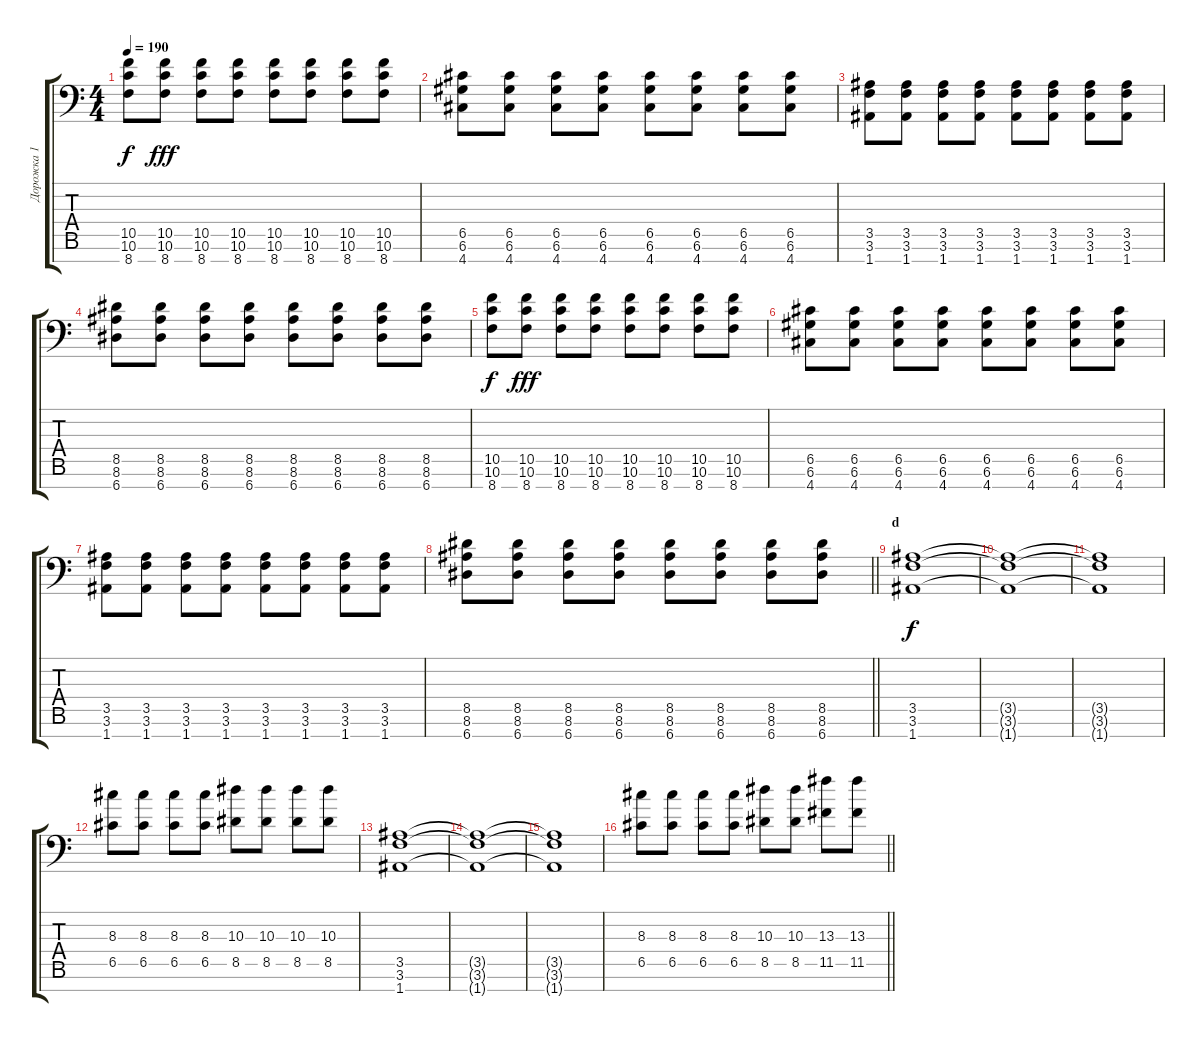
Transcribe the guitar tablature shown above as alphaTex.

\track ("Дорожка 1" "Дорожка 1") {instrument acousticguitarsteel}
\staff {score tabs}
\tuning (D4 A3 F3 C3 G2 D2 A1) {hide}
\ts (4 4)
\tempo 190
\clef f4
\ks c
(10.5 10.6 8.7).8{dy f volume 14 instrument distortionguitar} (10.5 10.6 8.7).8{dy fff} (10.5 10.6 8.7).8 (10.5 10.6 8.7).8 (10.5 10.6 8.7).8 (10.5 10.6 8.7).8 (10.5 10.6 8.7).8 (10.5 10.6 8.7).8 |
(6.5 6.6 4.7).8 (6.5 6.6 4.7).8 (6.5 6.6 4.7).8 (6.5 6.6 4.7).8 (6.5 6.6 4.7).8 (6.5 6.6 4.7).8 (6.5 6.6 4.7).8 (6.5 6.6 4.7).8 |
(3.5 3.6 1.7).8 (3.5 3.6 1.7).8 (3.5 3.6 1.7).8 (3.5 3.6 1.7).8 (3.5 3.6 1.7).8 (3.5 3.6 1.7).8 (3.5 3.6 1.7).8 (3.5 3.6 1.7).8 |
(8.5 8.6 6.7).8 (8.5 8.6 6.7).8 (8.5 8.6 6.7).8 (8.5 8.6 6.7).8 (8.5 8.6 6.7).8 (8.5 8.6 6.7).8 (8.5 8.6 6.7).8 (8.5 8.6 6.7).8 |
(10.5 10.6 8.7).8{dy f volume 14 instrument distortionguitar} (10.5 10.6 8.7).8{dy fff} (10.5 10.6 8.7).8 (10.5 10.6 8.7).8 (10.5 10.6 8.7).8 (10.5 10.6 8.7).8 (10.5 10.6 8.7).8 (10.5 10.6 8.7).8 |
(6.5 6.6 4.7).8 (6.5 6.6 4.7).8 (6.5 6.6 4.7).8 (6.5 6.6 4.7).8 (6.5 6.6 4.7).8 (6.5 6.6 4.7).8 (6.5 6.6 4.7).8 (6.5 6.6 4.7).8 |
(3.5 3.6 1.7).8 (3.5 3.6 1.7).8 (3.5 3.6 1.7).8 (3.5 3.6 1.7).8 (3.5 3.6 1.7).8 (3.5 3.6 1.7).8 (3.5 3.6 1.7).8 (3.5 3.6 1.7).8 |
\barLineRight lightlight
(8.5 8.6 6.7).8 (8.5 8.6 6.7).8 (8.5 8.6 6.7).8 (8.5 8.6 6.7).8 (8.5 8.6 6.7).8 (8.5 8.6 6.7).8 (8.5 8.6 6.7).8 (8.5 8.6 6.7).8 |
\section ("" "d")
(3.5 3.6 1.7).1{dy f} |
(3.5{t} 3.6{t} 1.7{t}).1 |
(3.5{t} 3.6{t} 1.7{t}).1 |
(8.3 6.5).8 (8.3 6.5).8 (8.3 6.5).8 (8.3 6.5).8 (10.3 8.5).8 (10.3 8.5).8 (10.3 8.5).8 (10.3 8.5).8 |
(3.5 3.6 1.7).1 |
(3.5{t} 3.6{t} 1.7{t}).1 |
(3.5{t} 3.6{t} 1.7{t}).1 |
\barLineRight lightlight
(8.3 6.5).8 (8.3 6.5).8 (8.3 6.5).8 (8.3 6.5).8 (10.3 8.5).8 (10.3 8.5).8 (13.3 11.5).8 (13.3 11.5).8
